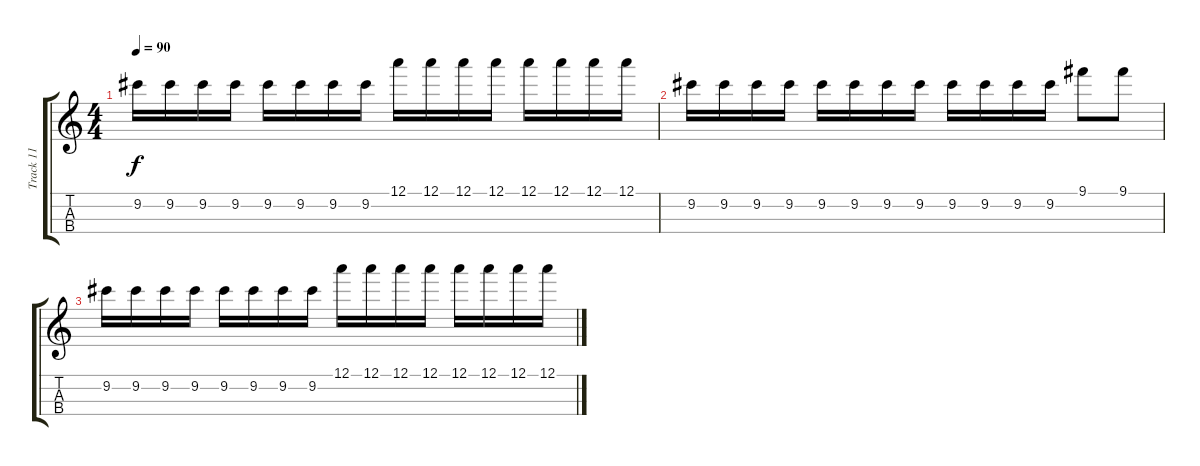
\track ("Track 11" "Track 11") {solo instrument acousticguitarnylon}
\staff {score tabs}
\tuning (A4 E4 C4 G4) {hide}
\ts (4 4)
\tempo 90
\clef g2
\ks c
9.2.16{dy f} 9.2.16 9.2.16 9.2.16 9.2.16 9.2.16 9.2.16 9.2.16 12.1.16 12.1.16 12.1.16 12.1.16 12.1.16 12.1.16 12.1.16 12.1.16 |
9.2.16 9.2.16 9.2.16 9.2.16 9.2.16 9.2.16 9.2.16 9.2.16 9.2.16 9.2.16 9.2.16 9.2.16 9.1.8 9.1.8 |
9.2.16 9.2.16 9.2.16 9.2.16 9.2.16 9.2.16 9.2.16 9.2.16 12.1.16 12.1.16 12.1.16 12.1.16 12.1.16 12.1.16 12.1.16 12.1.16
